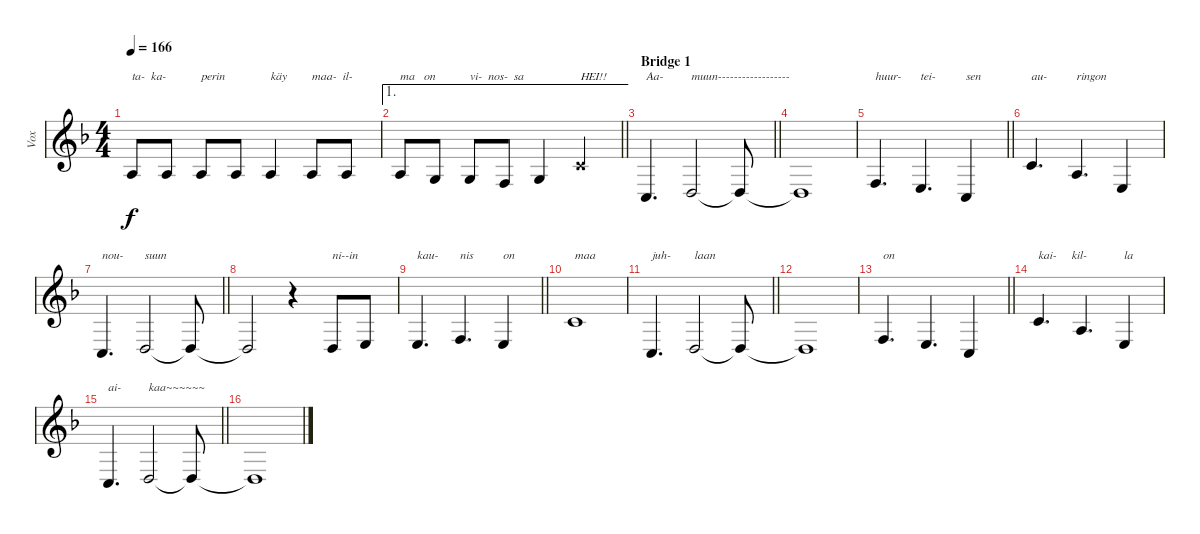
\track ("Vox" "Vox") {instrument clarinet}
\staff {score}
\tuning (E4 B3 G3 D3 A2 E2) {hide}
\ts (4 4)
\tempo 166
\clef g2
\ks f
2.3.8{txt "ta-  ka-" dy f} 2.3.8 2.3.8{txt "perin"} 2.3.8 2.3.4{txt "käy"} 2.3.8{txt "maa-  il-"} 2.3.8 |
\ae 1
\barLineRight lightlight
2.3.8{txt "ma   on"} 0.3.8 0.3.8{txt "vi-  nos-  sa"} 3.4.8 0.3.4 1.2{x}.4{txt "HEI!!"} |
\section ("" "Bridge 1")
\barLineRight lightlight
8.6.4{d txt "Aa-"} 0.4.2{txt "muun------------------"} 0.4{t}.8 |
0.4{t}.1 |
\barLineRight lightlight
3.4.4{d txt "huur-"} 2.4.4{d txt "tei-"} 3.5.4{txt "sen"} |
1.2.4{d txt "au-"} 2.3.4{d txt "ringon"} 2.4.4 |
\barLineRight lightlight
3.5.4{d txt "nou-"} 0.4.2{txt "suun"} 0.4{t}.8 |
0.4{t}.2 r.4 5.5.8{txt "ni--in"} 2.4.8 |
\barLineRight lightlight
7.5.4{d txt "kau-"} 3.4.4{d txt "nis"} 2.4.4{txt "on"} |
1.2.1{txt "maa"} |
\barLineRight lightlight
3.5.4{d txt "juh-"} 0.4.2{txt "laan"} 0.4{t}.8 |
0.4{t}.1 |
\barLineRight lightlight
3.4.4{d txt "on"} 2.4.4{d} 3.5.4 |
1.2.4{d txt "kai-     kil-"} 2.3.4{d} 7.5.4{txt "la"} |
\barLineRight lightlight
3.5.4{d txt "ai-"} 0.4.2{txt "kaa~~~~~~"} 0.4{t}.8 |
0.4{t}.1
